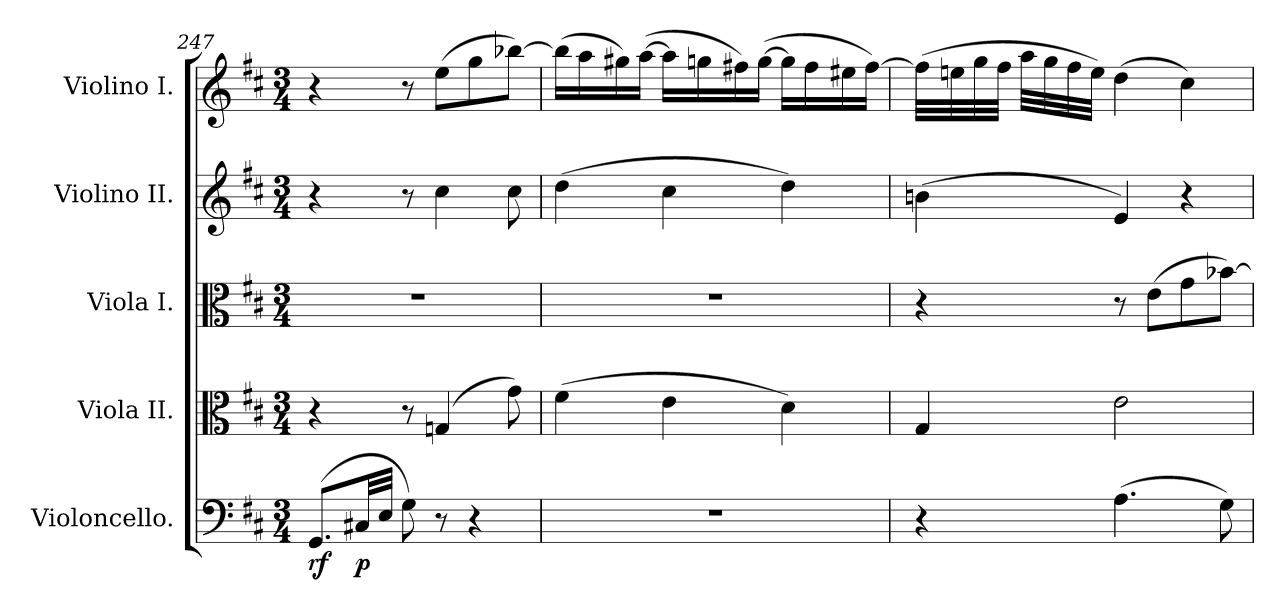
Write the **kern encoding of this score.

**kern	**dynam	**kern	**kern	**kern	**kern
*part5	*part5	*part4	*part3	*part2	*part1
*staff5	*staff5	*staff4	*staff3	*staff2	*staff1
*I"Violoncello.	*	*I"Viola II.	*I"Viola I.	*I"Violino II.	*I"Violino I.
*I'Vc	*	*I'Vla	*I'Vla	*I'Vln	*I'Vln
*clefF4	*	*clefC3	*clefC3	*clefG2	*clefG2
*k[f#c#]	*	*k[f#c#]	*k[f#c#]	*k[f#c#]	*k[f#c#]
*M3/4	*	*M3/4	*M3/4	*M3/4	*M3/4
=247	=247	=247	=247	=247	=247
!	!LO:DY:b	!	!	!	!
(>8.GG/L	rf	4r	2.r	4r	4r
!	!LO:DY:b	!	!	!	!
32C#X/LL	p	.	.	.	.
32E/JJJ	.	.	.	.	.
8G\)	.	8r	.	8r	8r
8r	.	(>4Gn/	.	4cc#\	(>8ee\L
4r	.	.	.	.	8gg\
.	.	8g\)	.	8cc#\	[8bb-X\J)
=248	=248	=248	=248	=248	=248
2.r	.	(>4f#\	2.r	(>4dd\	(>16bb-\LL]
.	.	.	.	.	16aa\
.	.	.	.	.	16gg#X\)
.	.	.	.	.	(>[16aa\JJ
.	.	4e\	.	4cc#\	16aa\LL]
.	.	.	.	.	16ggn\
.	.	.	.	.	16ff#X\)
.	.	.	.	.	(>[16gg\JJ
.	.	4d\)	.	4dd\)	16gg\LL]
.	.	.	.	.	16ff#\
.	.	.	.	.	16ee#X\
.	.	.	.	.	[16ff#\JJ)
!!LO:LB:g=z
=249	=249	=249	=249	=249	=249
4r	.	4G/	4r	(>4bn\	(>32ff#\LLL]
.	.	.	.	.	32een\
.	.	.	.	.	32gg\
.	.	.	.	.	32ff#\JJJ
.	.	.	.	.	32aa\LLL
.	.	.	.	.	32gg\
.	.	.	.	.	32ff#\
.	.	.	.	.	32ee\JJJ)
(>4.A\	.	2e\	8r	4e/)	(>4dd\
.	.	.	(>8e\L	.	.
.	.	.	8g\	4r	4cc#\)
8G\)	.	.	[8b-X\J)	.	.
=	=	=	=	=	=
*-	*-	*-	*-	*-	*-
